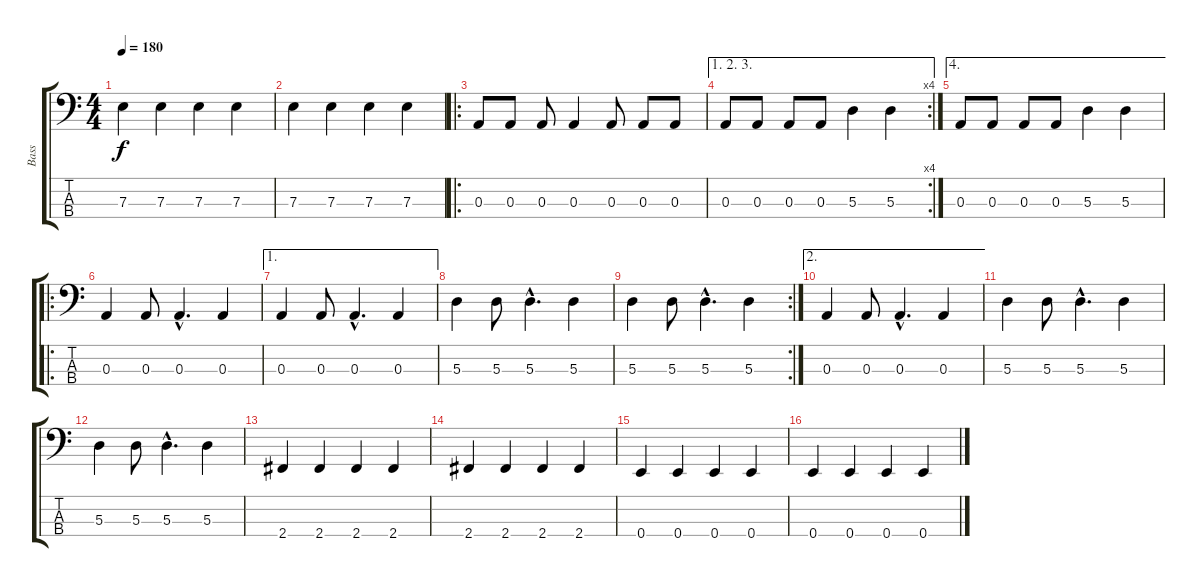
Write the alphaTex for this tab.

\track ("Bass" "Bass") {instrument electricbassfinger}
\staff {score tabs}
\tuning (G2 D2 A1 E1) {hide}
\ts (4 4)
\tempo 180
\clef f4
\ks c
7.3.4{dy f} 7.3.4 7.3.4 7.3.4 |
7.3.4 7.3.4 7.3.4 7.3.4 |
\ro
0.3.8 0.3.8 0.3.8 0.3.4 0.3.8 0.3.8 0.3.8 |
\ae (1 2 3)
\rc 4
0.3.8 0.3.8 0.3.8 0.3.8 5.3.4 5.3.4 |
\ae 4
0.3.8 0.3.8 0.3.8 0.3.8 5.3.4 5.3.4 |
\ro
0.3.4 0.3.8 0.3{hac}.4{d} 0.3.4 |
\ae 1
0.3.4 0.3.8 0.3{hac}.4{d} 0.3.4 |
5.3.4 5.3.8 5.3{hac}.4{d} 5.3.4 |
\rc 2
5.3.4 5.3.8 5.3{hac}.4{d} 5.3.4 |
\ae 2
0.3.4 0.3.8 0.3{hac}.4{d} 0.3.4 |
5.3.4 5.3.8 5.3{hac}.4{d} 5.3.4 |
5.3.4 5.3.8 5.3{hac}.4{d} 5.3.4 |
2.4.4 2.4.4 2.4.4 2.4.4 |
2.4.4 2.4.4 2.4.4 2.4.4 |
0.4.4 0.4.4 0.4.4 0.4.4 |
0.4.4 0.4.4 0.4.4 0.4.4
